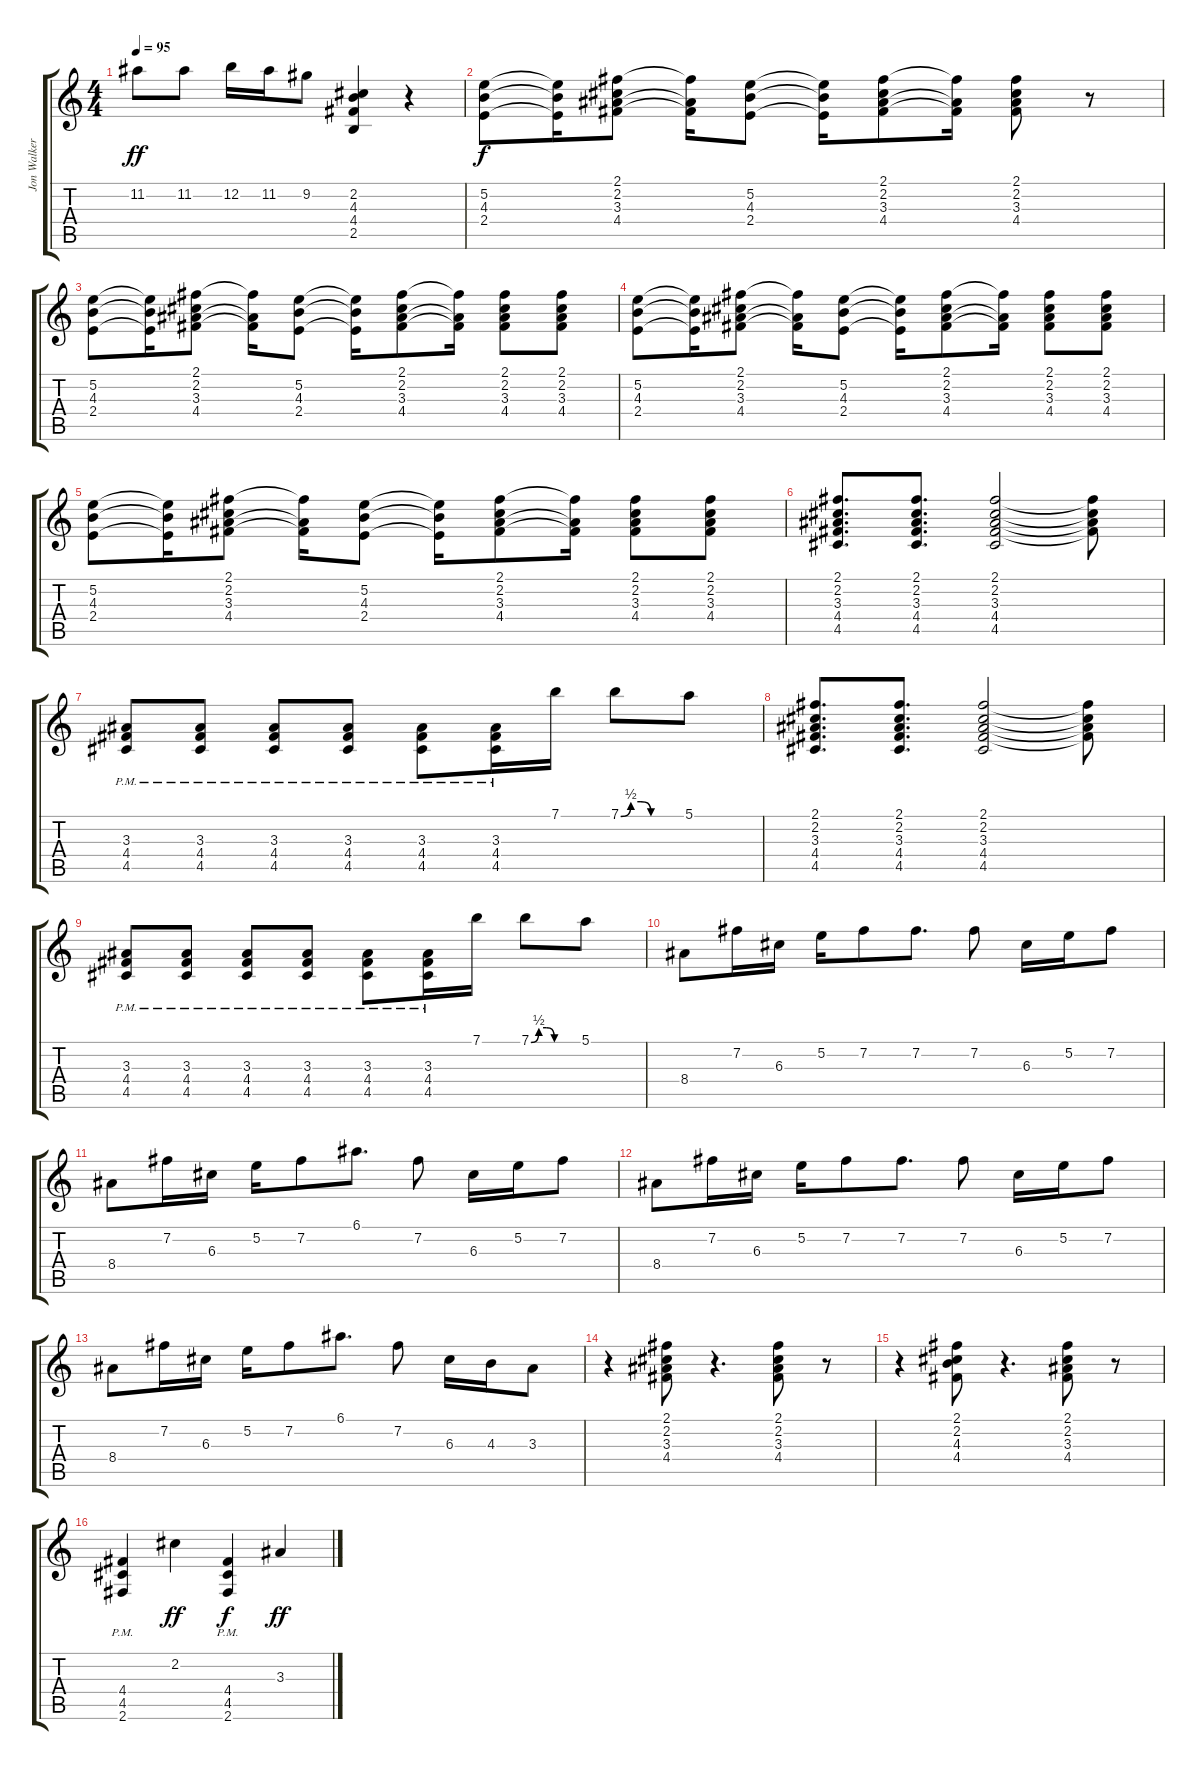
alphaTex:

\track ("Jon Walker" "Jon Walker") {instrument distortionguitar}
\staff {score tabs}
\tuning (E4 B3 G3 D3 A2 E2) {hide}
\ts (4 4)
\tempo 95
\clef g2
\ks c
11.2.8{dy ff} 11.2.8 12.2.16 11.2.16 9.2.8 (2.2 4.3 4.4 2.5).4 r.4 |
(5.2 4.3 2.4).8{dy f} (5.2{t} 4.3{t} 2.4{t}).16 (2.1 2.2 3.3 4.4).8 (2.1{t} 3.3{t} 4.4{t}).16 (5.2 4.3 2.4).8 (5.2{t} 4.3{t} 2.4{t}).16 (2.1 2.2 3.3 4.4).8 (2.1{t} 3.3{t} 4.4{t}).16 (2.1 2.2 3.3 4.4).8 r.8 |
(5.2 4.3 2.4).8 (5.2{t} 4.3{t} 2.4{t}).16 (2.1 2.2 3.3 4.4).8 (2.1{t} 3.3{t} 4.4{t}).16 (5.2 4.3 2.4).8 (5.2{t} 4.3{t} 2.4{t}).16 (2.1 2.2 3.3 4.4).8 (2.1{t} 3.3{t} 4.4{t}).16 (2.1 2.2 3.3 4.4).8 (2.1 2.2 3.3 4.4).8 |
(5.2 4.3 2.4).8 (5.2{t} 4.3{t} 2.4{t}).16 (2.1 2.2 3.3 4.4).8 (2.1{t} 3.3{t} 4.4{t}).16 (5.2 4.3 2.4).8 (5.2{t} 4.3{t} 2.4{t}).16 (2.1 2.2 3.3 4.4).8 (2.1{t} 3.3{t} 4.4{t}).16 (2.1 2.2 3.3 4.4).8 (2.1 2.2 3.3 4.4).8 |
(5.2 4.3 2.4).8 (5.2{t} 4.3{t} 2.4{t}).16 (2.1 2.2 3.3 4.4).8 (2.1{t} 3.3{t} 4.4{t}).16 (5.2 4.3 2.4).8 (5.2{t} 4.3{t} 2.4{t}).16 (2.1 2.2 3.3 4.4).8 (2.1{t} 3.3{t} 4.4{t}).16 (2.1 2.2 3.3 4.4).8 (2.1 2.2 3.3 4.4).8 |
(2.1 2.2 3.3 4.4 4.5).8{d} (2.1 2.2 3.3 4.4 4.5).8{d} (2.1 2.2 3.3 4.4 4.5).2 (2.1{t} 2.2{t} 3.3{t} 4.4{t}).8 |
(3.3{pm} 4.4{pm} 4.5{pm}).8 (3.3{pm} 4.4{pm} 4.5{pm}).8 (3.3{pm} 4.4{pm} 4.5{pm}).8 (3.3{pm} 4.4{pm} 4.5{pm}).8 (3.3{pm} 4.4{pm} 4.5{pm}).8 (3.3{pm} 4.4{pm} 4.5{pm}).16 7.1.16 7.1{be (custom 0 0 10 2 20 2 30 0 60 0)}.8 5.1.8 |
(2.1 2.2 3.3 4.4 4.5).8{d} (2.1 2.2 3.3 4.4 4.5).8{d} (2.1 2.2 3.3 4.4 4.5).2 (2.1{t} 2.2{t} 3.3{t} 4.4{t}).8 |
(3.3{pm} 4.4{pm} 4.5{pm}).8 (3.3{pm} 4.4{pm} 4.5{pm}).8 (3.3{pm} 4.4{pm} 4.5{pm}).8 (3.3{pm} 4.4{pm} 4.5{pm}).8 (3.3{pm} 4.4{pm} 4.5{pm}).8 (3.3{pm} 4.4{pm} 4.5{pm}).16 7.1.16 7.1{be (custom 0 0 10 2 20 2 30 0 60 0)}.8 5.1.8 |
8.4.8 7.2.16 6.3.16 5.2.16 7.2.8 7.2.8{d} 7.2.8 6.3.16 5.2.16 7.2.8 |
8.4.8 7.2.16 6.3.16 5.2.16 7.2.8 6.1.8{d} 7.2.8 6.3.16 5.2.16 7.2.8 |
8.4.8 7.2.16 6.3.16 5.2.16 7.2.8 7.2.8{d} 7.2.8 6.3.16 5.2.16 7.2.8 |
8.4.8 7.2.16 6.3.16 5.2.16 7.2.8 6.1.8{d} 7.2.8 6.3.16 4.3.16 3.3.8 |
r.4 (2.1 2.2 3.3 4.4).8 r.4{d} (2.1 2.2 3.3 4.4).8 r.8 |
r.4 (2.1 2.2 4.3 4.4).8 r.4{d} (2.1 2.2 3.3 4.4).8 r.8 |
(4.4 4.5 2.6{pm}).4 2.2.4{dy ff} (4.4 4.5 2.6{pm}).4{dy f} 3.3.4{dy ff}
